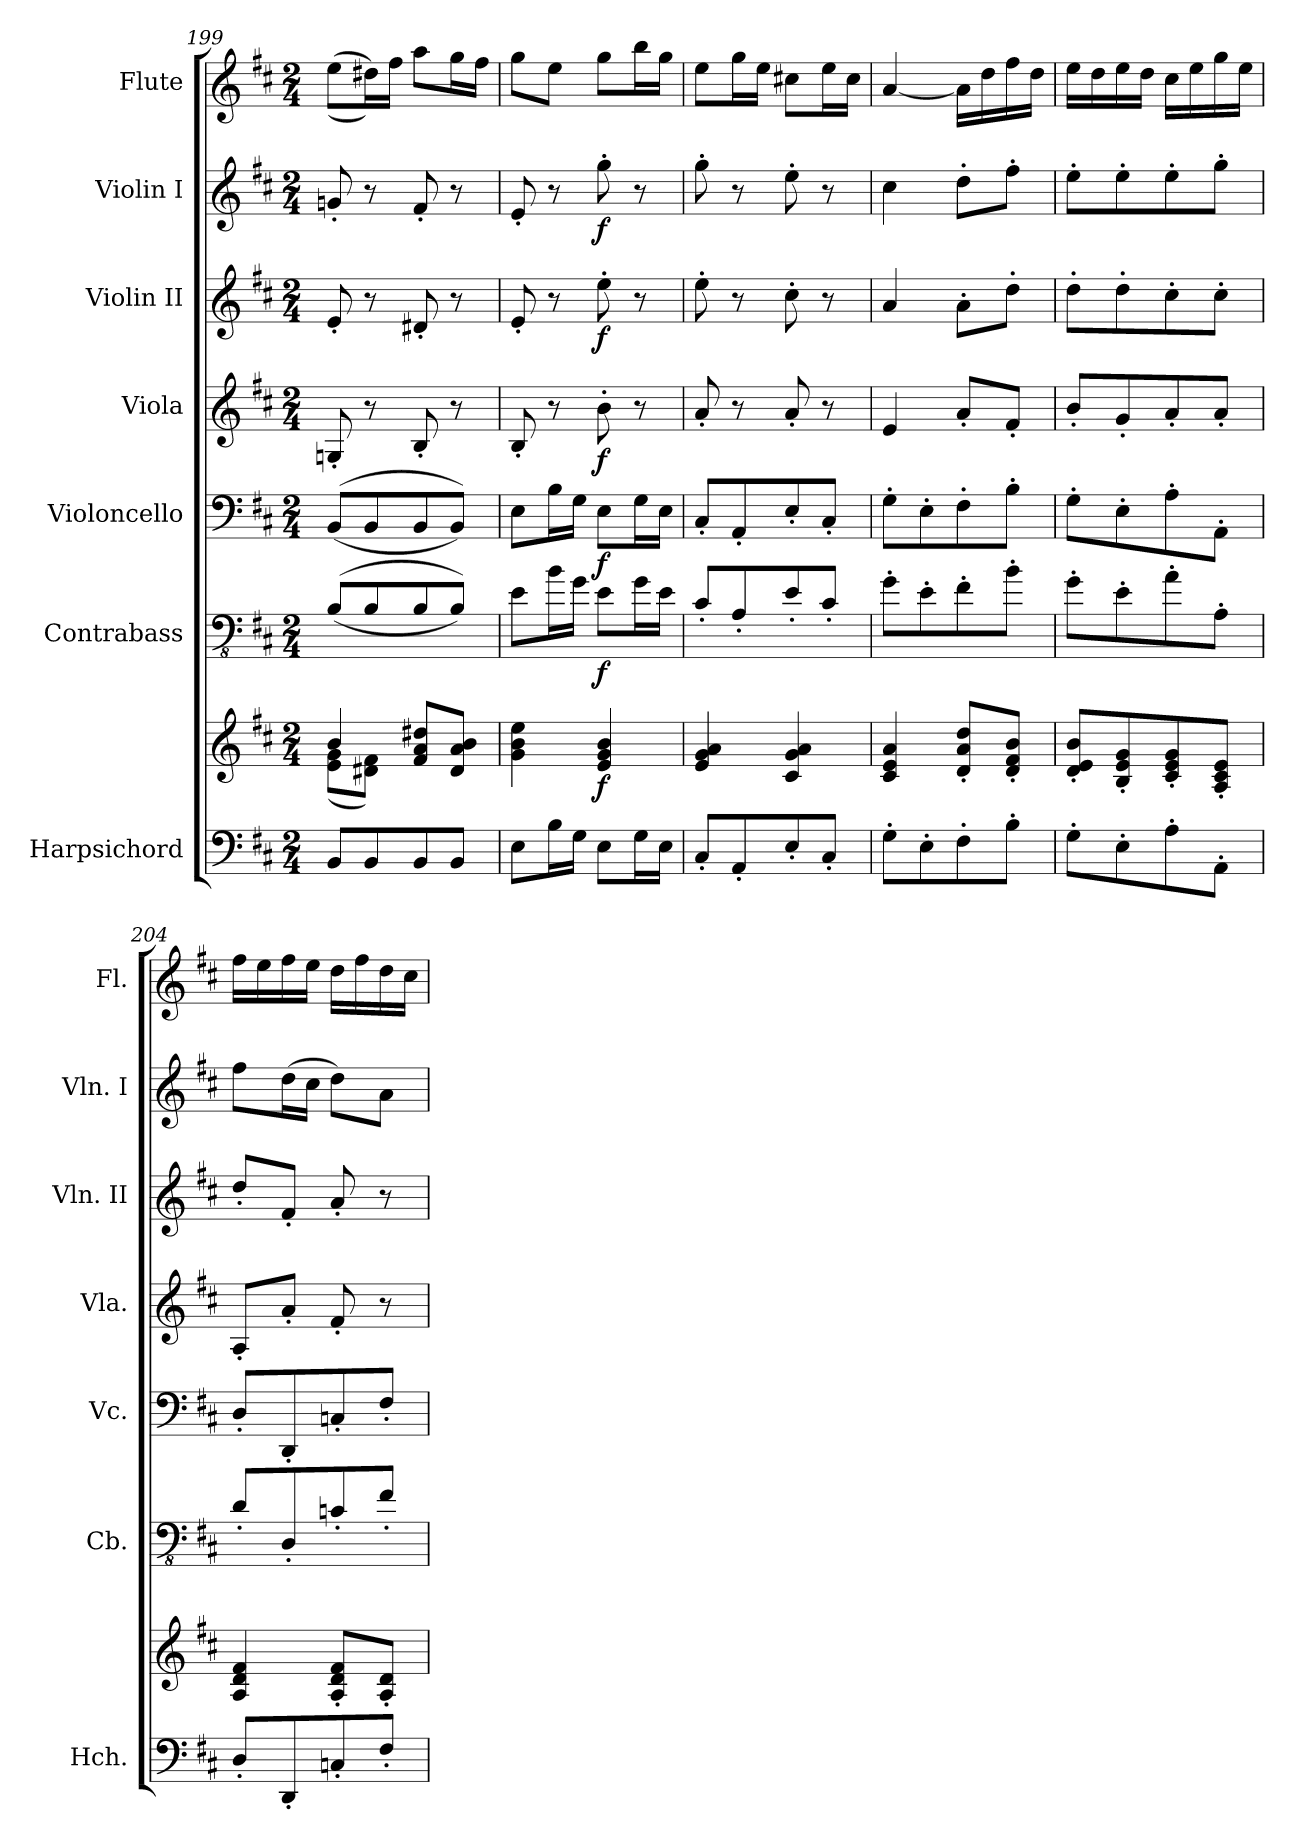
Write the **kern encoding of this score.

**kern	**kern	**dynam	**kern	**dynam	**kern	**dynam	**kern	**dynam	**kern	**dynam	**kern	**dynam	**kern
*part7	*part7	*part7	*part6	*part6	*part5	*part5	*part4	*part4	*part3	*part3	*part2	*part2	*part1
*staff8	*staff7	*staff7/8	*staff6	*staff6	*staff5	*staff5	*staff4	*staff4	*staff3	*staff3	*staff2	*staff2	*staff1
*I"Harpsichord	*	*	*I"Contrabass	*	*I"Violoncello	*	*I"Viola	*	*I"Violin II	*	*I"Violin I	*	*I"Flute
*I'Hch.	*	*	*I'Cb.	*	*I'Vc.	*	*I'Vla.	*	*I'Vln. II	*	*I'Vln. I	*	*I'Fl.
*clefF4	*clefG2	*	*clefFv4	*	*clefF4	*	*clefG2	*	*clefG2	*	*clefG2	*	*clefG2
*	*	*	*ITrd7c12	*	*	*	*	*	*	*	*	*	*
*k[f#c#]	*k[f#c#]	*	*k[f#c#]	*	*k[f#c#]	*	*k[f#c#]	*	*k[f#c#]	*	*k[f#c#]	*	*k[f#c#]
*M2/4	*M2/4	*	*M2/4	*	*M2/4	*	*M2/4	*	*M2/4	*	*M2/4	*	*M2/4
=199	=199	=199	=199	=199	=199	=199	=199	=199	=199	=199	=199	=199	=199
*	*^	*	*	*	*	*	*	*	*	*	*	*	*
8BB/L	4b/	(8e\ 8g\L	.	((8BBB/L	.	((8BB/L	.	8Gn'/	.	8e'/	.	8gn'/	.	((8ee\L
8BB/	.	8d#X\ 8f#\J)	.	8BBB/	.	8BB/	.	8r	.	8r	.	8r	.	16dd#X\L))
.	.	.	.	.	.	.	.	.	.	.	.	.	.	16ff#\JJ
8BB/	8f#/ 8a/ 8dd#X/L	4ryy	.	8BBB/	.	8BB/	.	8B'/	.	8d#X'/	.	8f#'/	.	8aa\L
8BB/J	8d#/ 8a/ 8b/J	.	.	8BBB/J))	.	8BB/J))	.	8r	.	8r	.	8r	.	16gg\L
.	.	.	.	.	.	.	.	.	.	.	.	.	.	16ff#\JJ
*	*v	*v	*	*	*	*	*	*	*	*	*	*	*	*
=200	=200	=200	=200	=200	=200	=200	=200	=200	=200	=200	=200	=200	=200
8E\L	4g\ 4b\ 4ee\	.	8EE\L	.	8E\L	.	8B'/	.	8e'/	.	8e'/	.	8gg\L
16B\L	.	.	16BB\L	.	16B\L	.	8r	.	8r	.	8r	.	8ee\J
16G\JJ	.	.	16GG\JJ	.	16G\JJ	.	.	.	.	.	.	.	.
!	!	!LO:DY:b	!	!LO:DY:b	!	!LO:DY:b	!	!LO:DY:b	!	!LO:DY:b	!	!LO:DY:b	!
8E\L	4e/ 4g/ 4b/	f	8EE\L	f	8E\L	f	8b'\	f	8ee'\	f	8gg'\	f	8gg\L
16G\L	.	.	16GG\L	.	16G\L	.	8r	.	8r	.	8r	.	16bb\L
16E\JJ	.	.	16EE\JJ	.	16E\JJ	.	.	.	.	.	.	.	16gg\JJ
=201	=201	=201	=201	=201	=201	=201	=201	=201	=201	=201	=201	=201	=201
8C#'/L	4e/ 4g/ 4a/	.	8CC#'/L	.	8C#'/L	.	8a'/	.	8ee'\	.	8gg'\	.	8ee\L
8AA'/	.	.	8AAA'/	.	8AA'/	.	8r	.	8r	.	8r	.	16gg\L
.	.	.	.	.	.	.	.	.	.	.	.	.	16ee\JJ
8E'/	4c#/ 4g/ 4a/	.	8EE'/	.	8E'/	.	8a'/	.	8cc#'\	.	8ee'\	.	8cc#X\L
8C#'/J	.	.	8CC#'/J	.	8C#'/J	.	8r	.	8r	.	8r	.	16ee\L
.	.	.	.	.	.	.	.	.	.	.	.	.	16cc#\JJ
=202	=202	=202	=202	=202	=202	=202	=202	=202	=202	=202	=202	=202	=202
8G'\L	4c#/ 4e/ 4a/	.	8GG'\L	.	8G'\L	.	4e/	.	4a/	.	4cc#\	.	[4a/
8E'\	.	.	8EE'\	.	8E'\	.	.	.	.	.	.	.	.
8F#'\	8d/' 8a/' 8dd/'L	.	8FF#'\	.	8F#'\	.	8a'/L	.	8a'\L	.	8dd'\L	.	16a\LL]
.	.	.	.	.	.	.	.	.	.	.	.	.	16dd\
8B'\J	8d/' 8f#/' 8b/'J	.	8BB'\J	.	8B'\J	.	8f#'/J	.	8dd'\J	.	8ff#'\J	.	16ff#\
.	.	.	.	.	.	.	.	.	.	.	.	.	16dd\JJ
!!LO:PB:g=z
=203	=203	=203	=203	=203	=203	=203	=203	=203	=203	=203	=203	=203	=203
8G'\L	8d/' 8e/' 8b/'L	.	8GG'\L	.	8G'\L	.	8b'/L	.	8dd'\L	.	8ee'\L	.	16ee\LL
.	.	.	.	.	.	.	.	.	.	.	.	.	16dd\
8E'\	8B/' 8e/' 8g/'	.	8EE'\	.	8E'\	.	8g'/	.	8dd'\	.	8ee'\	.	16ee\
.	.	.	.	.	.	.	.	.	.	.	.	.	16dd\JJ
8A'\	8c#/' 8e/' 8g/'	.	8AA'\	.	8A'\	.	8a'/	.	8cc#'\	.	8ee'\	.	16cc#\LL
.	.	.	.	.	.	.	.	.	.	.	.	.	16ee\
8AA'\J	8A/' 8c#/' 8e/'J	.	8AAA'\J	.	8AA'\J	.	8a'/J	.	8cc#'\J	.	8gg'\J	.	16gg\
.	.	.	.	.	.	.	.	.	.	.	.	.	16ee\JJ
=204	=204	=204	=204	=204	=204	=204	=204	=204	=204	=204	=204	=204	=204
8D'/L	4A/ 4d/ 4f#/	.	8DD'/L	.	8D'/L	.	8A'/L	.	8dd'/L	.	8ff#\L	.	16ff#\LL
.	.	.	.	.	.	.	.	.	.	.	.	.	16ee\
8DD'/	.	.	8DDD'/	.	8DD'/	.	8a'/J	.	8f#'/J	.	(16dd\L	.	16ff#\
.	.	.	.	.	.	.	.	.	.	.	16cc#\JJ	.	16ee\JJ
8Cn'/	8A/' 8d/' 8f#/'L	.	8CCn'/	.	8Cn'/	.	8f#'/	.	8a'/	.	8dd\L)	.	16dd\LL
.	.	.	.	.	.	.	.	.	.	.	.	.	16ff#\
8F#'/J	8A/' 8d/'J	.	8FF#'/J	.	8F#'/J	.	8r	.	8r	.	8a\J	.	16dd\
.	.	.	.	.	.	.	.	.	.	.	.	.	16cc#\JJ
=	=	=	=	=	=	=	=	=	=	=	=	=	=
*-	*-	*-	*-	*-	*-	*-	*-	*-	*-	*-	*-	*-	*-
